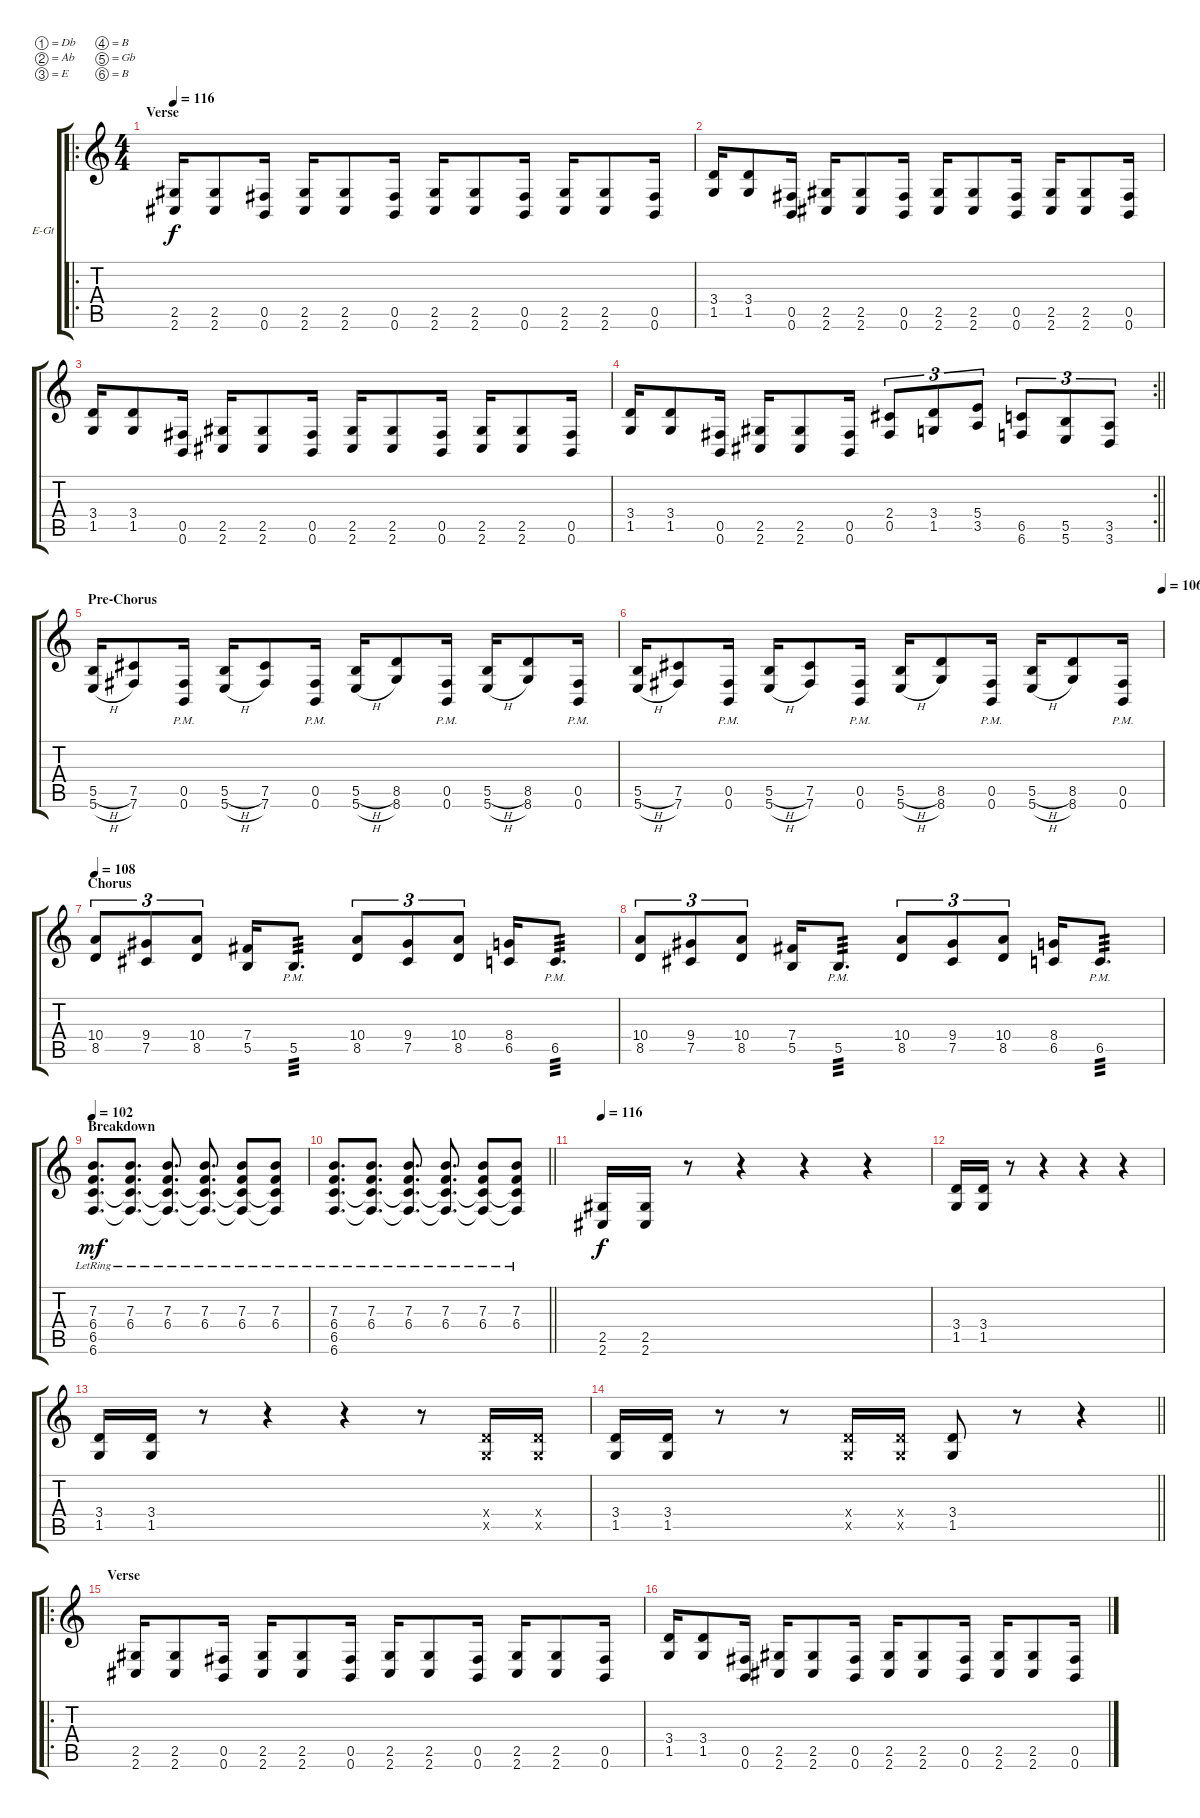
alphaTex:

\bracketExtendMode groupsimilarinstruments
\firstSystemTrackNameOrientation horizontal
\otherSystemsTrackNameOrientation horizontal
\track ("Robb Flynn" "E-Gt") {instrument distortionguitar}
\staff {score tabs}
\tuning (Db4 Ab3 E3 B2 Gb2 B1)
\ro
\ts (4 4)
\section ("" "Verse")
\tempo 116
\clef g2
\ks c
(2.5 2.6).16{dy f} (2.5 2.6).8 (0.5 0.6).16 (2.5 2.6).16 (2.5 2.6).8 (0.5 0.6).16 (2.5 2.6).16 (2.5 2.6).8 (0.5 0.6).16 (2.5 2.6).16 (2.5 2.6).8 (0.5 0.6).16 |
(3.4 1.5).16 (3.4 1.5).8 (0.5 0.6).16 (2.5 2.6).16 (2.5 2.6).8 (0.5 0.6).16 (2.5 2.6).16 (2.5 2.6).8 (0.5 0.6).16 (2.5 2.6).16 (2.5 2.6).8 (0.5 0.6).16 |
(3.4 1.5).16 (3.4 1.5).8 (0.5 0.6).16 (2.5 2.6).16 (2.5 2.6).8 (0.5 0.6).16 (2.5 2.6).16 (2.5 2.6).8 (0.5 0.6).16 (2.5 2.6).16 (2.5 2.6).8 (0.5 0.6).16 |
\rc 2
\barLineRight lightlight
(3.4 1.5).16 (3.4 1.5).8 (0.5 0.6).16 (2.5 2.6).16 (2.5 2.6).8 (0.5 0.6).16 (2.4 0.5).8{tu (3 2)} (3.4 1.5).8{tu (3 2)} (5.4 3.5).8{tu (3 2)} (6.5 6.6).8{tu (3 2)} (5.5 5.6).8{tu (3 2)} (3.5 3.6).8{tu (3 2)} |
\section ("" "Pre-Chorus")
(5.5{h} 5.6{h}).16 (7.5 7.6).8 (0.5{pm} 0.6{pm}).16 (5.5{h} 5.6{h}).16 (7.5 7.6).8 (0.5{pm} 0.6{pm}).16 (5.5{h} 5.6{h}).16 (8.5 8.6).8 (0.5{pm} 0.6{pm}).16 (5.5{h} 5.6{h}).16 (8.5 8.6).8 (0.5{pm} 0.6{pm}).16 |
\tempo (106 1)
(5.5{h} 5.6{h}).16 (7.5 7.6).8 (0.5{pm} 0.6{pm}).16 (5.5{h} 5.6{h}).16 (7.5 7.6).8 (0.5{pm} 0.6{pm}).16 (5.5{h} 5.6{h}).16 (8.5 8.6).8 (0.5{pm} 0.6{pm}).16 (5.5{h} 5.6{h}).16 (8.5 8.6).8 (0.5{pm} 0.6{pm}).16 |
\section ("" "Chorus")
\tempo 108
(10.4 8.5).8{tu (3 2)} (9.4 7.5).8{tu (3 2)} (10.4 8.5).8{tu (3 2)} (7.4 5.5).16 5.5{pm}.8{d tp 3} (10.4 8.5).8{tu (3 2)} (9.4 7.5).8{tu (3 2)} (10.4 8.5).8{tu (3 2)} (8.4 6.5).16 6.5{pm}.8{d tp 3} |
(10.4 8.5).8{tu (3 2)} (9.4 7.5).8{tu (3 2)} (10.4 8.5).8{tu (3 2)} (7.4 5.5).16 5.5{pm}.8{d tp 3} (10.4 8.5).8{tu (3 2)} (9.4 7.5).8{tu (3 2)} (10.4 8.5).8{tu (3 2)} (8.4 6.5).16 6.5{pm}.8{d tp 3} |
\section ("" "Breakdown")
\tempo 102
(7.3{lr} 6.4{lr} 6.5{lr} 6.6{lr}).8{d dy mf} (7.3{lr} 6.4{lr} 6.5{lr t} 6.6{lr t}).8{d} (7.3{lr} 6.4{lr} 6.5{lr t} 6.6{lr t}).8{d} (7.3{lr} 6.4{lr} 6.5{lr t} 6.6{lr t}).8{d} (7.3{lr} 6.4{lr} 6.5{lr t} 6.6{lr t}).8 (7.3{lr} 6.4{lr} 6.5{lr t} 6.6{lr t}).8 |
\barLineRight lightlight
(7.3{lr} 6.4{lr} 6.5{lr} 6.6{lr}).8{d} (7.3{lr} 6.4{lr} 6.5{lr t} 6.6{lr t}).8{d} (7.3{lr} 6.4{lr} 6.5{lr t} 6.6{lr t}).8{d} (7.3{lr} 6.4{lr} 6.5{lr t} 6.6{lr t}).8{d} (7.3{lr} 6.4{lr} 6.5{lr t} 6.6{lr t}).8 (7.3{lr} 6.4{lr} 6.5{lr t} 6.6{lr t}).8 |
\tempo 116
(2.5 2.6).16{dy f} (2.5 2.6).16 r.8 r.4 r.4 r.4 |
(3.4 1.5).16 (3.4 1.5).16 r.8 r.4 r.4 r.4 |
(3.4 1.5).16 (3.4 1.5).16 r.8 r.4 r.4 r.8 (3.4{x} 1.5{x}).16 (3.4{x} 1.5{x}).16 |
\barLineRight lightlight
(3.4 1.5).16 (3.4 1.5).16 r.8 r.8 (3.4{x} 1.5{x}).16 (3.4{x} 1.5{x}).16 (3.4 1.5).8 r.8 r.4 |
\ro
\section ("" "Verse")
(2.5 2.6).16 (2.5 2.6).8 (0.5 0.6).16 (2.5 2.6).16 (2.5 2.6).8 (0.5 0.6).16 (2.5 2.6).16 (2.5 2.6).8 (0.5 0.6).16 (2.5 2.6).16 (2.5 2.6).8 (0.5 0.6).16 |
(3.4 1.5).16 (3.4 1.5).8 (0.5 0.6).16 (2.5 2.6).16 (2.5 2.6).8 (0.5 0.6).16 (2.5 2.6).16 (2.5 2.6).8 (0.5 0.6).16 (2.5 2.6).16 (2.5 2.6).8 (0.5 0.6).16
